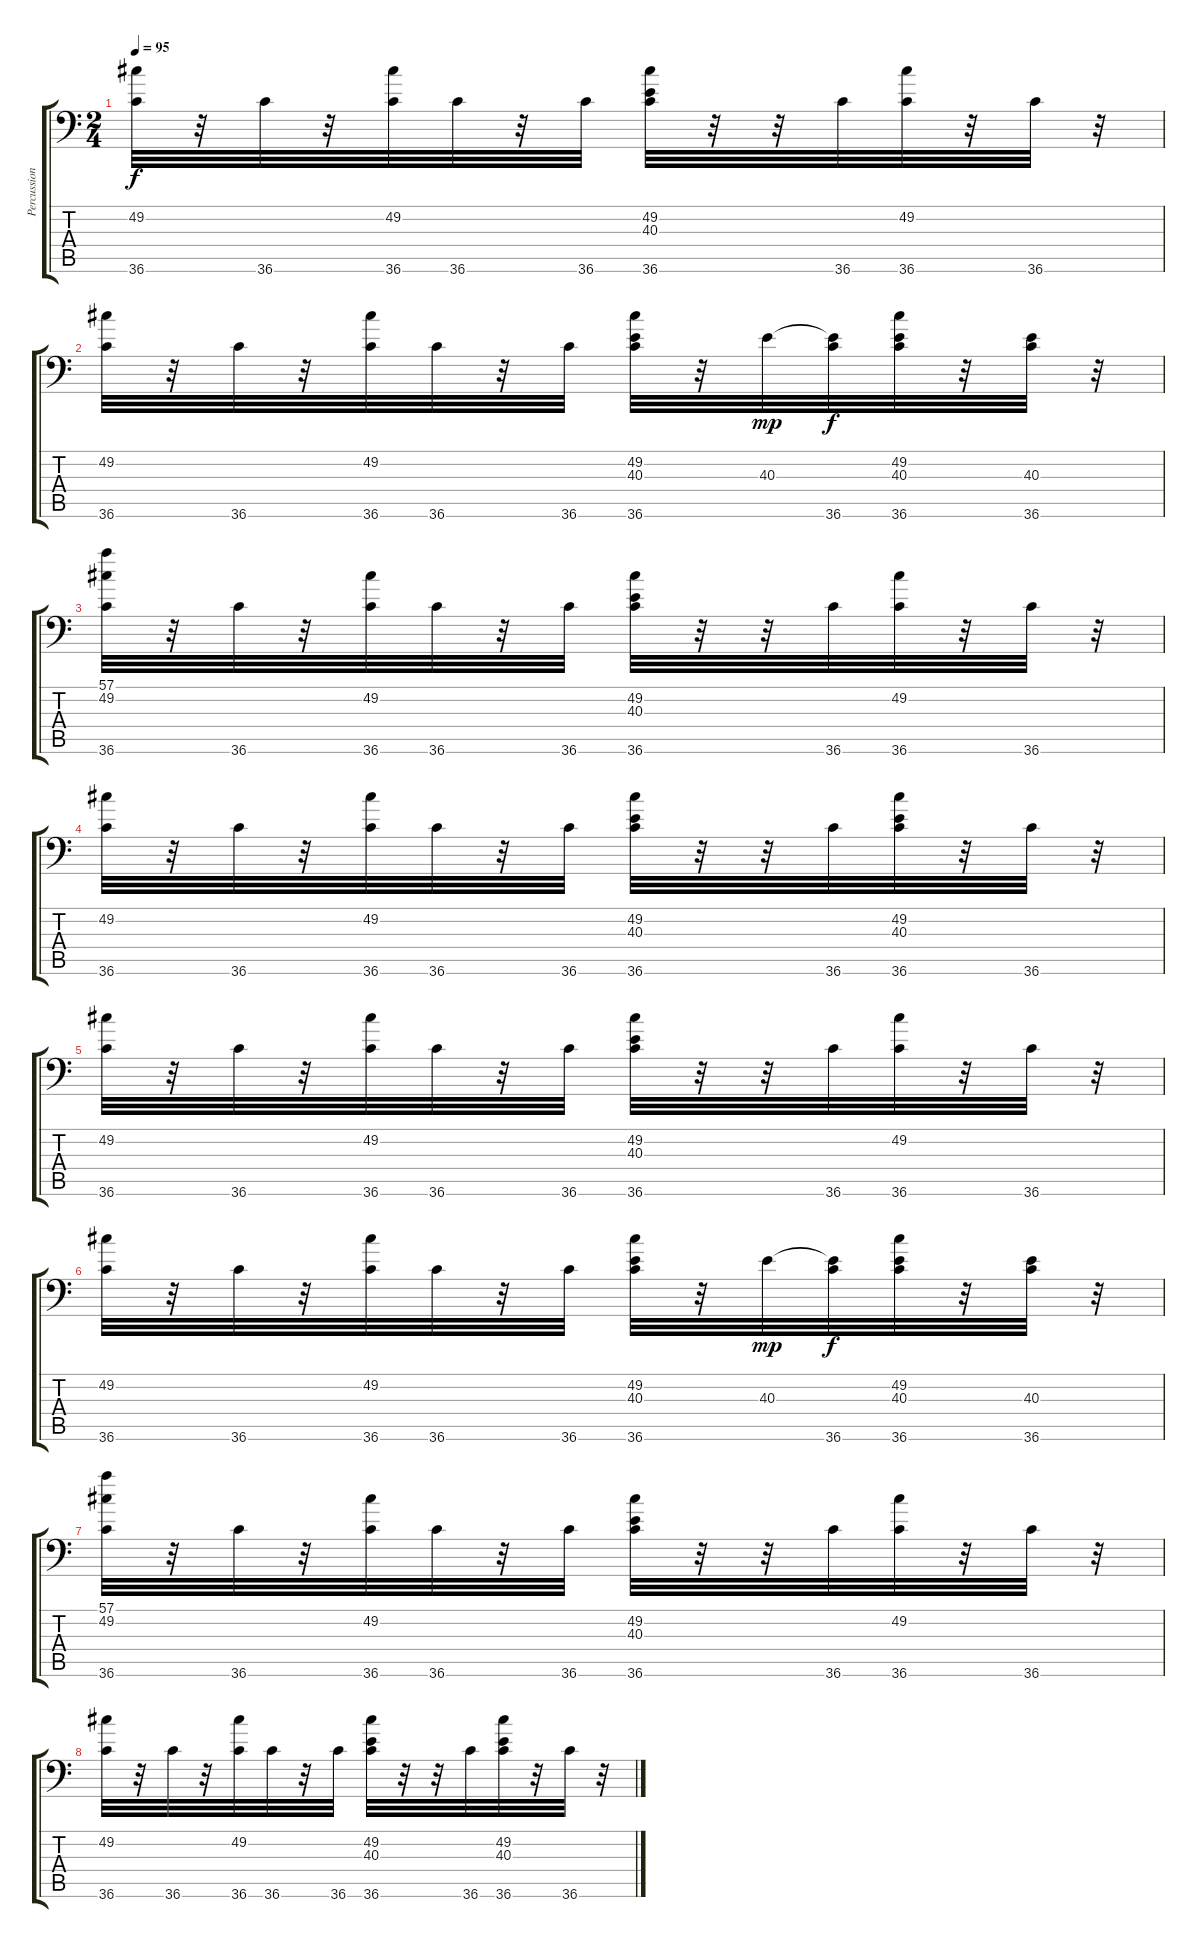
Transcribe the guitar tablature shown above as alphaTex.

\track ("Percussion" "Percussion") {instrument acousticgrandpiano}
\staff {score tabs}
\tuning (C-1 C-1 C-1 C-1 C-1 C-1) {hide}
\ts (2 4)
\tempo 95
\clef f4
\ks c
(49.2 36.6).32{dy f} r.32 36.6.32 r.32 (49.2 36.6).32 36.6.32 r.32 36.6.32 (49.2 40.3 36.6).32 r.32 r.32 36.6.32 (49.2 36.6).32 r.32 36.6.32 r.32 |
(49.2 36.6).32 r.32 36.6.32 r.32 (49.2 36.6).32 36.6.32 r.32 36.6.32 (49.2 40.3 36.6).32 r.32 40.3.32{dy mp} (40.3{t} 36.6).32{dy f} (49.2 40.3 36.6).32 r.32 (40.3 36.6).32 r.32 |
(57.1 49.2 36.6).32 r.32 36.6.32 r.32 (49.2 36.6).32 36.6.32 r.32 36.6.32 (49.2 40.3 36.6).32 r.32 r.32 36.6.32 (49.2 36.6).32 r.32 36.6.32 r.32 |
(49.2 36.6).32 r.32 36.6.32 r.32 (49.2 36.6).32 36.6.32 r.32 36.6.32 (49.2 40.3 36.6).32 r.32 r.32 36.6.32 (49.2 40.3 36.6).32 r.32 36.6.32 r.32 |
(49.2 36.6).32 r.32 36.6.32 r.32 (49.2 36.6).32 36.6.32 r.32 36.6.32 (49.2 40.3 36.6).32 r.32 r.32 36.6.32 (49.2 36.6).32 r.32 36.6.32 r.32 |
(49.2 36.6).32 r.32 36.6.32 r.32 (49.2 36.6).32 36.6.32 r.32 36.6.32 (49.2 40.3 36.6).32 r.32 40.3.32{dy mp} (40.3{t} 36.6).32{dy f} (49.2 40.3 36.6).32 r.32 (40.3 36.6).32 r.32 |
(57.1 49.2 36.6).32 r.32 36.6.32 r.32 (49.2 36.6).32 36.6.32 r.32 36.6.32 (49.2 40.3 36.6).32 r.32 r.32 36.6.32 (49.2 36.6).32 r.32 36.6.32 r.32 |
(49.2 36.6).32 r.32 36.6.32 r.32 (49.2 36.6).32 36.6.32 r.32 36.6.32 (49.2 40.3 36.6).32 r.32 r.32 36.6.32 (49.2 40.3 36.6).32 r.32 36.6.32 r.32
